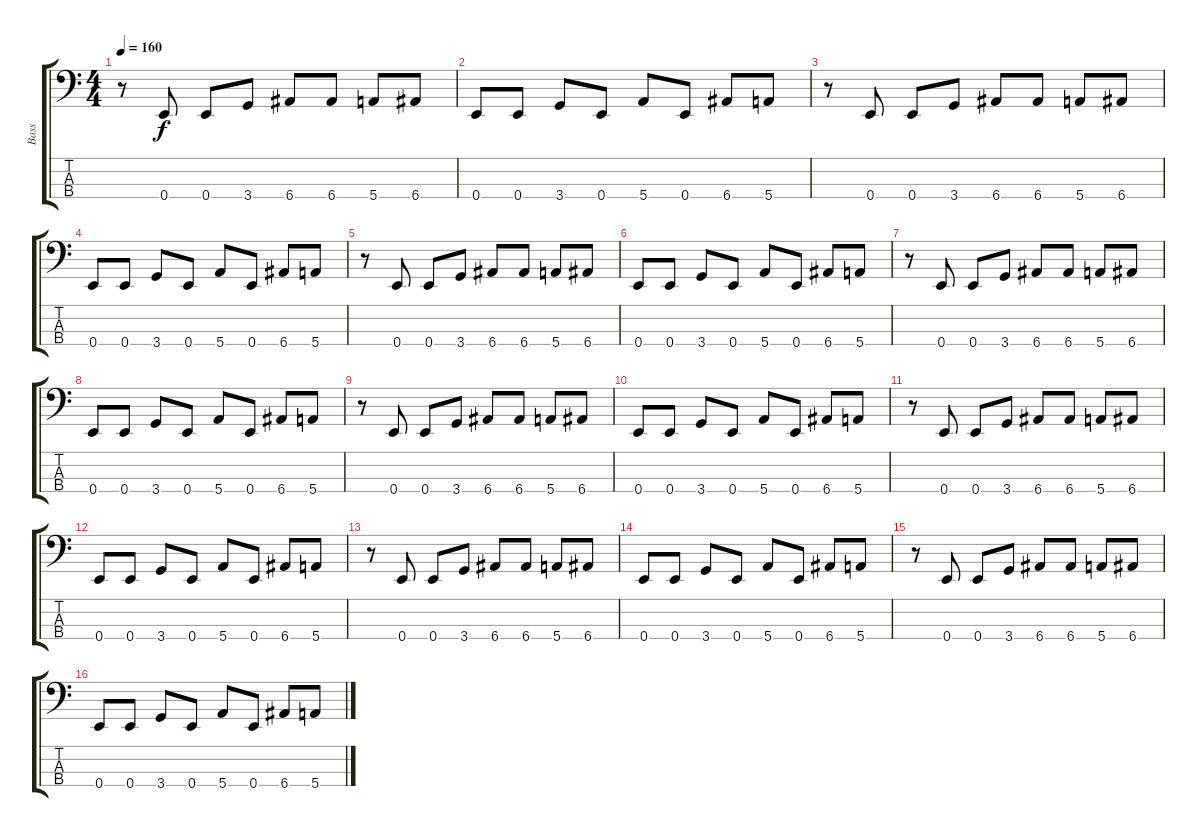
\track ("Bass" "Bass") {instrument electricbasspick}
\staff {score tabs}
\tuning (G2 D2 A1 E1) {hide}
\ts (4 4)
\tempo 160
\clef f4
\ks c
r.8{dy f} 0.4.8 0.4.8 3.4.8 6.4.8 6.4.8 5.4.8 6.4.8 |
0.4.8 0.4.8 3.4.8 0.4.8 5.4.8 0.4.8 6.4.8 5.4.8 |
r.8 0.4.8 0.4.8 3.4.8 6.4.8 6.4.8 5.4.8 6.4.8 |
0.4.8 0.4.8 3.4.8 0.4.8 5.4.8 0.4.8 6.4.8 5.4.8 |
r.8 0.4.8 0.4.8 3.4.8 6.4.8 6.4.8 5.4.8 6.4.8 |
0.4.8 0.4.8 3.4.8 0.4.8 5.4.8 0.4.8 6.4.8 5.4.8 |
r.8 0.4.8 0.4.8 3.4.8 6.4.8 6.4.8 5.4.8 6.4.8 |
0.4.8 0.4.8 3.4.8 0.4.8 5.4.8 0.4.8 6.4.8 5.4.8 |
r.8 0.4.8 0.4.8 3.4.8 6.4.8 6.4.8 5.4.8 6.4.8 |
0.4.8 0.4.8 3.4.8 0.4.8 5.4.8 0.4.8 6.4.8 5.4.8 |
r.8 0.4.8 0.4.8 3.4.8 6.4.8 6.4.8 5.4.8 6.4.8 |
0.4.8 0.4.8 3.4.8 0.4.8 5.4.8 0.4.8 6.4.8 5.4.8 |
r.8 0.4.8 0.4.8 3.4.8 6.4.8 6.4.8 5.4.8 6.4.8 |
0.4.8 0.4.8 3.4.8 0.4.8 5.4.8 0.4.8 6.4.8 5.4.8 |
r.8 0.4.8 0.4.8 3.4.8 6.4.8 6.4.8 5.4.8 6.4.8 |
0.4.8 0.4.8 3.4.8 0.4.8 5.4.8 0.4.8 6.4.8 5.4.8
